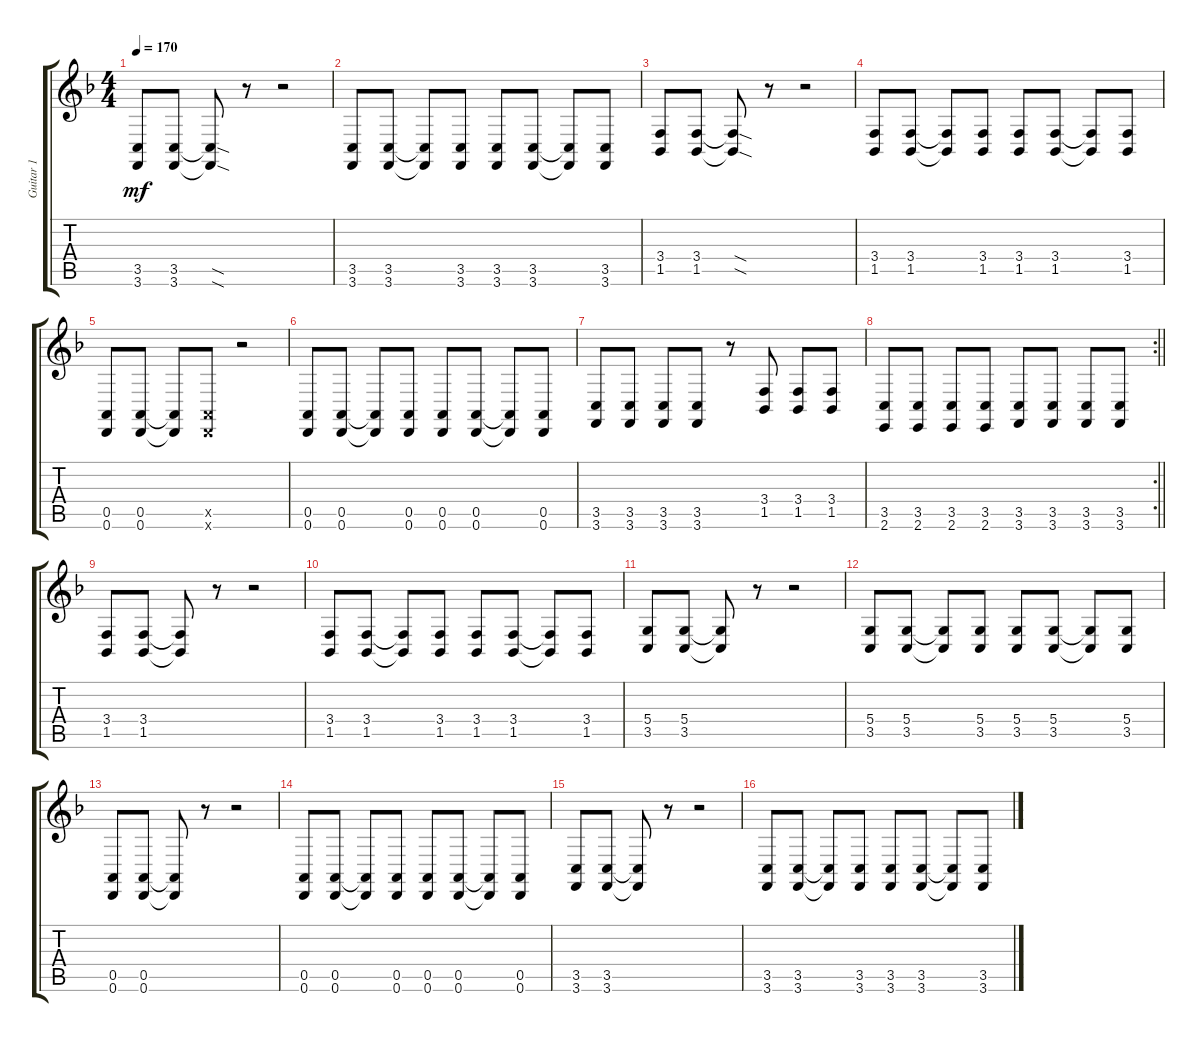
\track ("Guitar 1" "Guitar 1") {instrument flute}
\staff {score tabs}
\tuning (E4 B3 G3 D3 A2 D2) {hide}
\ts (4 4)
\tempo 170
\clef g2
\ks f
(3.5 3.6).8{dy mf instrument flute} (3.5 3.6).8 (3.5{sod t} 3.6{sod t}).8 r.8 r.2 |
(3.5 3.6).8 (3.5 3.6).8 (3.5{t} 3.6{t}).8 (3.5 3.6).8 (3.5 3.6).8 (3.5 3.6).8 (3.5{t} 3.6{t}).8 (3.5 3.6).8 |
(3.4 1.5).8 (3.4 1.5).8 (3.4{sod t} 1.5{sod t}).8 r.8 r.2 |
(3.4 1.5).8 (3.4 1.5).8 (3.4{t} 1.5{t}).8 (3.4 1.5).8 (3.4 1.5).8 (3.4 1.5).8 (3.4{t} 1.5{t}).8 (3.4 1.5).8 |
(0.5 0.6).8 (0.5 0.6).8 (0.5{t} 0.6{t}).8 (0.5{x} 0.6{x}).8 r.2 |
(0.5 0.6).8 (0.5 0.6).8 (0.5{t} 0.6{t}).8 (0.5 0.6).8 (0.5 0.6).8 (0.5 0.6).8 (0.5{t} 0.6{t}).8 (0.5 0.6).8 |
(3.5 3.6).8 (3.5 3.6).8 (3.5 3.6).8 (3.5 3.6).8 r.8 (3.4 1.5).8 (3.4 1.5).8 (3.4 1.5).8 |
\rc 2
\barLineRight lightlight
(3.5 2.6).8 (3.5 2.6).8 (3.5 2.6).8 (3.5 2.6).8 (3.5 3.6).8 (3.5 3.6).8 (3.5 3.6).8 (3.5 3.6).8 |
(3.4 1.5).8 (3.4 1.5).8 (3.4{t} 1.5{t}).8 r.8 r.2 |
(3.4 1.5).8 (3.4 1.5).8 (3.4{t} 1.5{t}).8 (3.4 1.5).8 (3.4 1.5).8 (3.4 1.5).8 (3.4{t} 1.5{t}).8 (3.4 1.5).8 |
(5.4 3.5).8 (5.4 3.5).8 (5.4{t} 3.5{t}).8 r.8 r.2 |
(5.4 3.5).8 (5.4 3.5).8 (5.4{t} 3.5{t}).8 (5.4 3.5).8 (5.4 3.5).8 (5.4 3.5).8 (5.4{t} 3.5{t}).8 (5.4 3.5).8 |
(0.5 0.6).8 (0.5 0.6).8 (0.5{t} 0.6{t}).8 r.8 r.2 |
(0.5 0.6).8 (0.5 0.6).8 (0.5{t} 0.6{t}).8 (0.5 0.6).8 (0.5 0.6).8 (0.5 0.6).8 (0.5{t} 0.6{t}).8 (0.5 0.6).8 |
(3.5 3.6).8 (3.5 3.6).8 (3.5{t} 3.6{t}).8 r.8 r.2 |
(3.5 3.6).8 (3.5 3.6).8 (3.5{t} 3.6{t}).8 (3.5 3.6).8 (3.5 3.6).8 (3.5 3.6).8 (3.5{t} 3.6{t}).8 (3.5 3.6).8
